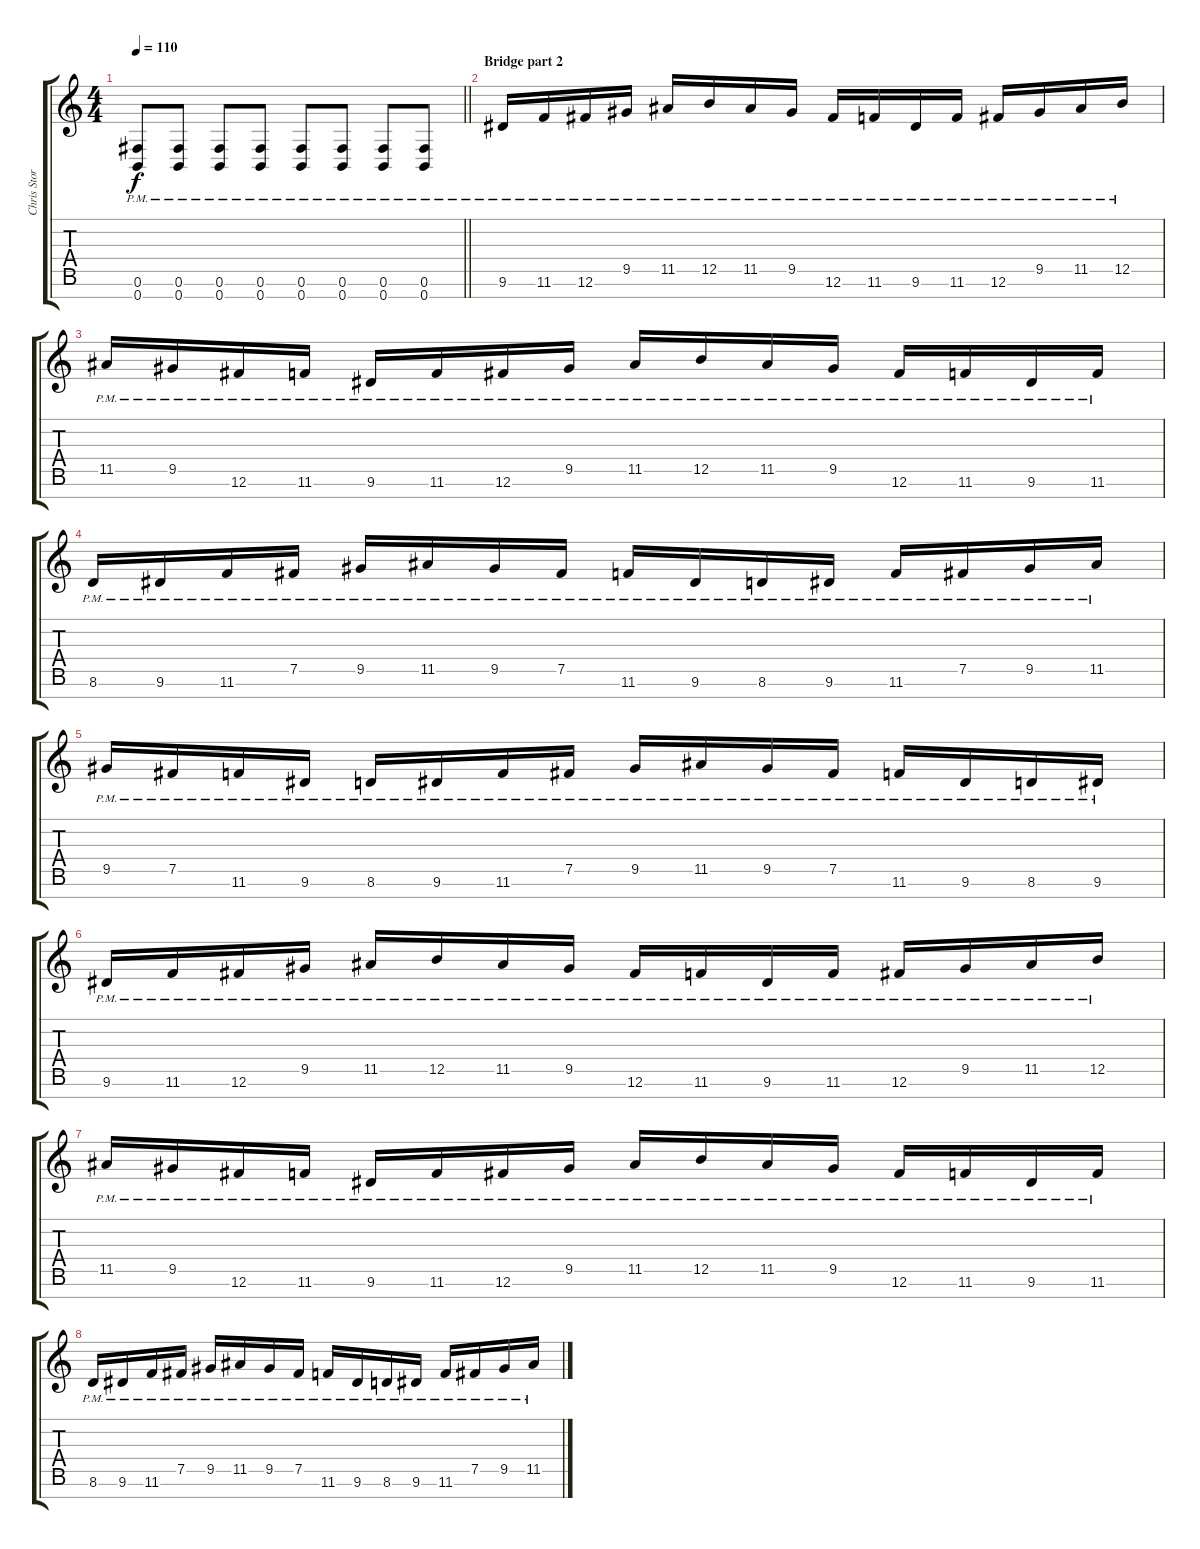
\track ("Chris Storey" "Chris Stor") {instrument distortionguitar}
\staff {score tabs}
\tuning (Gb4 Db4 Ab3 E3 B2 Gb2 B1) {hide}
\ts (4 4)
\tempo 110
\clef g2
\barLineRight lightlight
\ks c
(0.6{pm} 0.7{pm}).8{dy f} (0.6{pm} 0.7{pm}).8 (0.6{pm} 0.7{pm}).8 (0.6{pm} 0.7{pm}).8 (0.6{pm} 0.7{pm}).8 (0.6{pm} 0.7{pm}).8 (0.6{pm} 0.7{pm}).8 (0.6{pm} 0.7{pm}).8 |
\section ("" "Bridge part 2")
9.6{pm}.16 11.6{pm}.16 12.6{pm}.16 9.5{pm}.16 11.5{pm}.16 12.5{pm}.16 11.5{pm}.16 9.5{pm}.16 12.6{pm}.16 11.6{pm}.16 9.6{pm}.16 11.6{pm}.16 12.6{pm}.16 9.5{pm}.16 11.5{pm}.16 12.5{pm}.16 |
11.5{pm}.16 9.5{pm}.16 12.6{pm}.16 11.6{pm}.16 9.6{pm}.16 11.6{pm}.16 12.6{pm}.16 9.5{pm}.16 11.5{pm}.16 12.5{pm}.16 11.5{pm}.16 9.5{pm}.16 12.6{pm}.16 11.6{pm}.16 9.6{pm}.16 11.6{pm}.16 |
8.6{pm}.16 9.6{pm}.16 11.6{pm}.16 7.5{pm}.16 9.5{pm}.16 11.5{pm}.16 9.5{pm}.16 7.5{pm}.16 11.6{pm}.16 9.6{pm}.16 8.6{pm}.16 9.6{pm}.16 11.6{pm}.16 7.5{pm}.16 9.5{pm}.16 11.5{pm}.16 |
9.5{pm}.16 7.5{pm}.16 11.6{pm}.16 9.6{pm}.16 8.6{pm}.16 9.6{pm}.16 11.6{pm}.16 7.5{pm}.16 9.5{pm}.16 11.5{pm}.16 9.5{pm}.16 7.5{pm}.16 11.6{pm}.16 9.6{pm}.16 8.6{pm}.16 9.6{pm}.16 |
9.6{pm}.16 11.6{pm}.16 12.6{pm}.16 9.5{pm}.16 11.5{pm}.16 12.5{pm}.16 11.5{pm}.16 9.5{pm}.16 12.6{pm}.16 11.6{pm}.16 9.6{pm}.16 11.6{pm}.16 12.6{pm}.16 9.5{pm}.16 11.5{pm}.16 12.5{pm}.16 |
11.5{pm}.16 9.5{pm}.16 12.6{pm}.16 11.6{pm}.16 9.6{pm}.16 11.6{pm}.16 12.6{pm}.16 9.5{pm}.16 11.5{pm}.16 12.5{pm}.16 11.5{pm}.16 9.5{pm}.16 12.6{pm}.16 11.6{pm}.16 9.6{pm}.16 11.6{pm}.16 |
8.6{pm}.16 9.6{pm}.16 11.6{pm}.16 7.5{pm}.16 9.5{pm}.16 11.5{pm}.16 9.5{pm}.16 7.5{pm}.16 11.6{pm}.16 9.6{pm}.16 8.6{pm}.16 9.6{pm}.16 11.6{pm}.16 7.5{pm}.16 9.5{pm}.16 11.5{pm}.16
